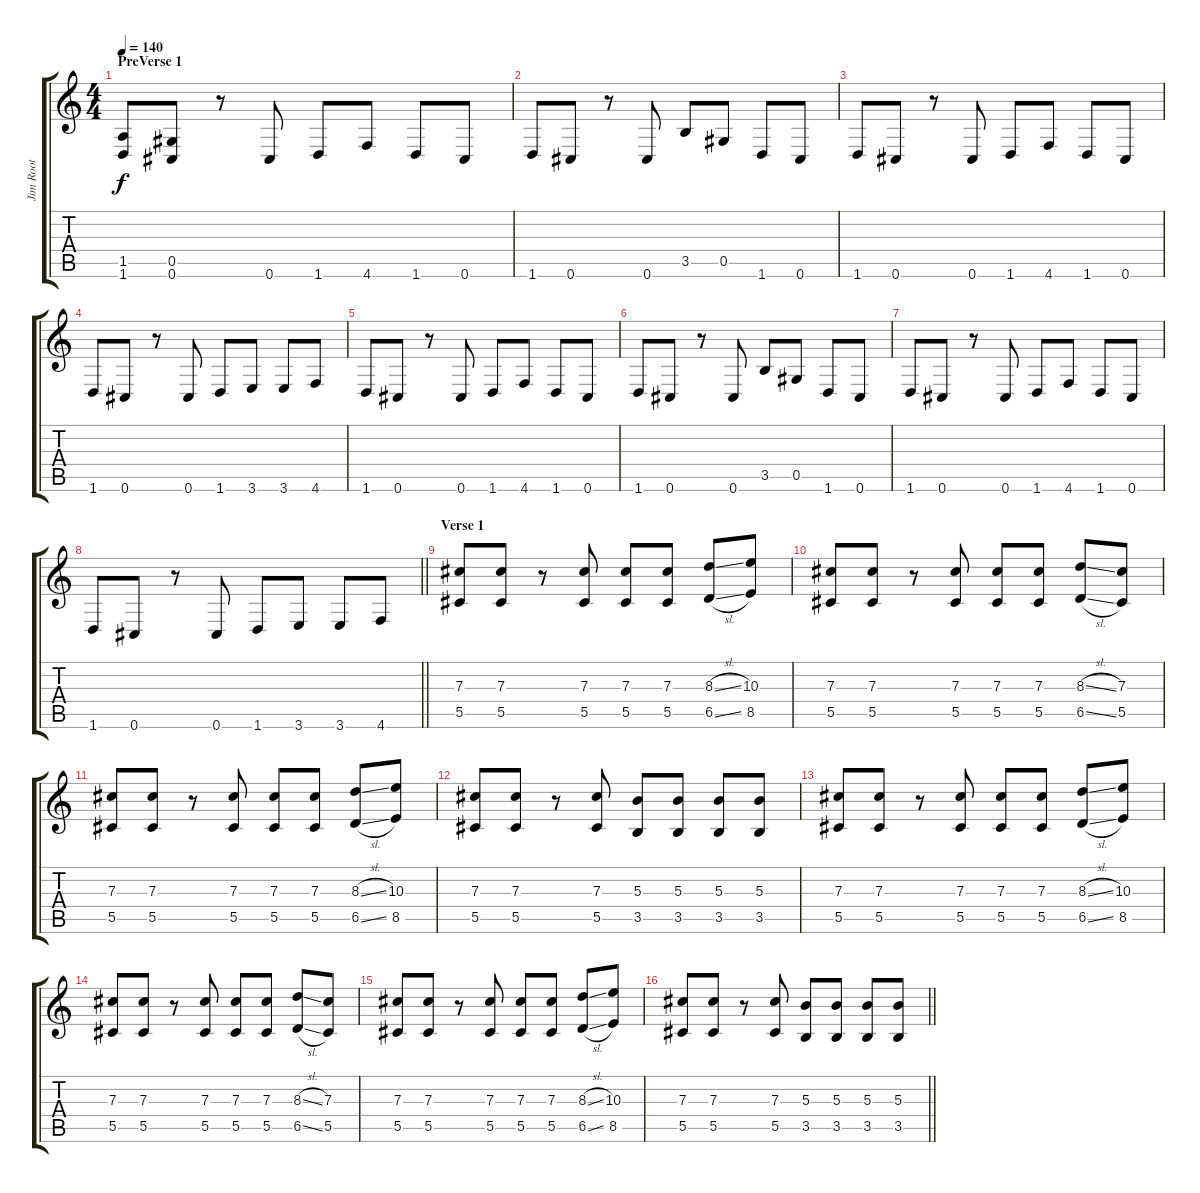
\track ("Jim Root" "Jim Root") {instrument distortionguitar}
\staff {score tabs}
\tuning (Eb4 Bb3 Gb3 Db3 Ab2 Db2) {hide}
\ts (4 4)
\section ("" "PreVerse 1")
\tempo 140
\clef g2
\ks c
(1.5 1.6).8{dy f volume 13} (0.5 0.6).8 r.8 0.6.8 1.6.8 4.6.8 1.6.8 0.6.8 |
1.6.8 0.6.8 r.8 0.6.8 3.5.8 0.5.8 1.6.8 0.6.8 |
1.6.8 0.6.8 r.8 0.6.8 1.6.8 4.6.8 1.6.8 0.6.8 |
1.6.8 0.6.8 r.8 0.6.8 1.6.8 3.6.8 3.6.8 4.6.8 |
1.6.8 0.6.8 r.8 0.6.8 1.6.8 4.6.8 1.6.8 0.6.8 |
1.6.8 0.6.8 r.8 0.6.8 3.5.8 0.5.8 1.6.8 0.6.8 |
1.6.8 0.6.8 r.8 0.6.8 1.6.8 4.6.8 1.6.8 0.6.8 |
\barLineRight lightlight
1.6.8 0.6.8 r.8 0.6.8 1.6.8 3.6.8 3.6.8 4.6.8 |
\section ("" "Verse 1")
(7.3 5.5).8{volume 8} (7.3 5.5).8 r.8 (7.3 5.5).8 (7.3 5.5).8 (7.3 5.5).8 (8.3{sl} 6.5{sl}).8 (10.3 8.5).8 |
(7.3 5.5).8 (7.3 5.5).8 r.8 (7.3 5.5).8 (7.3 5.5).8 (7.3 5.5).8 (8.3{sl} 6.5{sl}).8 (7.3 5.5).8 |
(7.3 5.5).8 (7.3 5.5).8 r.8 (7.3 5.5).8 (7.3 5.5).8 (7.3 5.5).8 (8.3{sl} 6.5{sl}).8 (10.3 8.5).8 |
(7.3 5.5).8 (7.3 5.5).8 r.8 (7.3 5.5).8 (5.3 3.5).8 (5.3 3.5).8 (5.3 3.5).8 (5.3 3.5).8 |
(7.3 5.5).8 (7.3 5.5).8 r.8 (7.3 5.5).8 (7.3 5.5).8 (7.3 5.5).8 (8.3{sl} 6.5{sl}).8 (10.3 8.5).8 |
(7.3 5.5).8 (7.3 5.5).8 r.8 (7.3 5.5).8 (7.3 5.5).8 (7.3 5.5).8 (8.3{sl} 6.5{sl}).8 (7.3 5.5).8 |
(7.3 5.5).8 (7.3 5.5).8 r.8 (7.3 5.5).8 (7.3 5.5).8 (7.3 5.5).8 (8.3{sl} 6.5{sl}).8 (10.3 8.5).8 |
\barLineRight lightlight
(7.3 5.5).8 (7.3 5.5).8 r.8 (7.3 5.5).8 (5.3 3.5).8 (5.3 3.5).8 (5.3 3.5).8 (5.3 3.5).8
